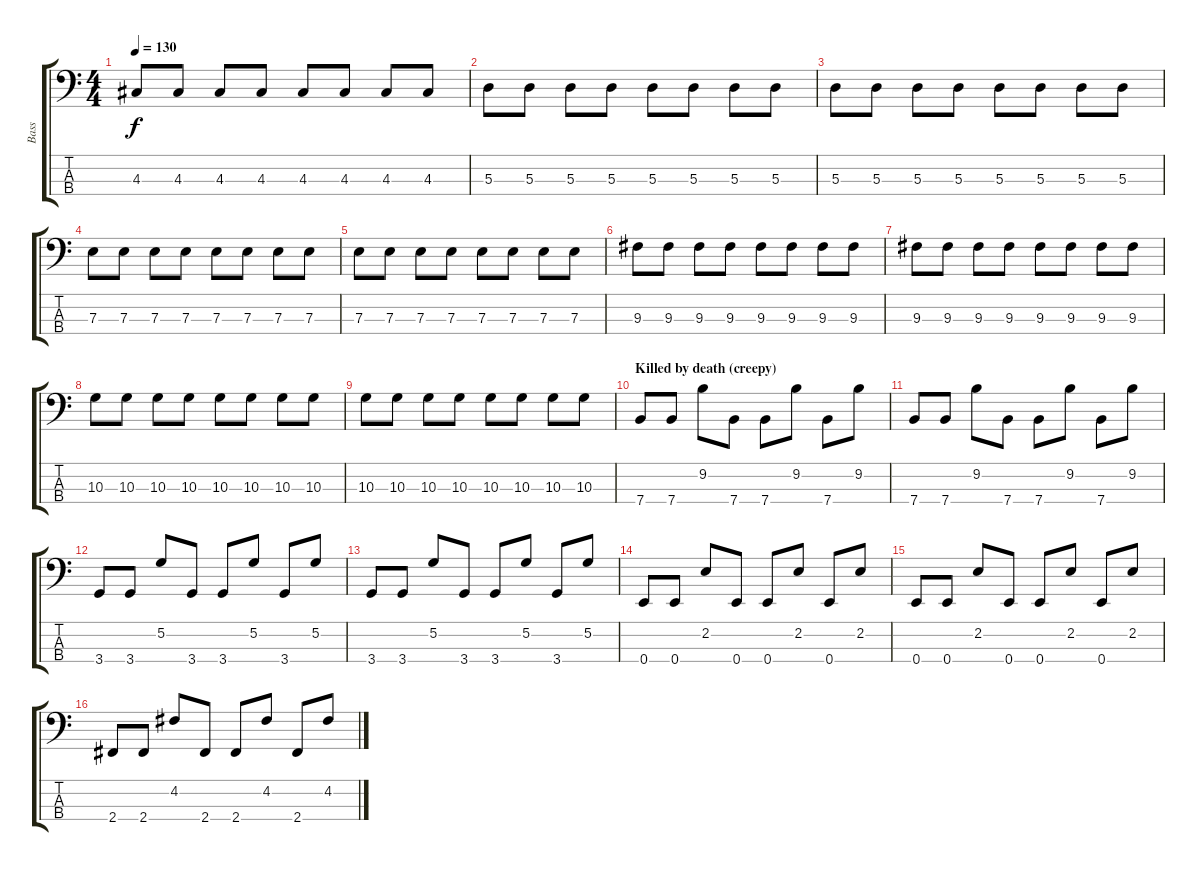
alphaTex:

\track ("Bass" "Bass") {instrument electricbassfinger}
\staff {score tabs}
\tuning (G2 D2 A1 E1) {hide}
\ts (4 4)
\tempo 130
\clef f4
\ks c
4.3.8{dy f} 4.3.8 4.3.8 4.3.8 4.3.8 4.3.8 4.3.8 4.3.8 |
5.3.8 5.3.8 5.3.8 5.3.8 5.3.8 5.3.8 5.3.8 5.3.8 |
5.3.8 5.3.8 5.3.8 5.3.8 5.3.8 5.3.8 5.3.8 5.3.8 |
7.3.8 7.3.8 7.3.8 7.3.8 7.3.8 7.3.8 7.3.8 7.3.8 |
7.3.8 7.3.8 7.3.8 7.3.8 7.3.8 7.3.8 7.3.8 7.3.8 |
9.3.8 9.3.8 9.3.8 9.3.8 9.3.8 9.3.8 9.3.8 9.3.8 |
9.3.8 9.3.8 9.3.8 9.3.8 9.3.8 9.3.8 9.3.8 9.3.8 |
10.3.8 10.3.8 10.3.8 10.3.8 10.3.8 10.3.8 10.3.8 10.3.8 |
10.3.8 10.3.8 10.3.8 10.3.8 10.3.8 10.3.8 10.3.8 10.3.8 |
\section ("" "Killed by death (creepy)")
7.4.8 7.4.8 9.2.8 7.4.8 7.4.8 9.2.8 7.4.8 9.2.8 |
7.4.8 7.4.8 9.2.8 7.4.8 7.4.8 9.2.8 7.4.8 9.2.8 |
3.4.8 3.4.8 5.2.8 3.4.8 3.4.8 5.2.8 3.4.8 5.2.8 |
3.4.8 3.4.8 5.2.8 3.4.8 3.4.8 5.2.8 3.4.8 5.2.8 |
0.4.8 0.4.8 2.2.8 0.4.8 0.4.8 2.2.8 0.4.8 2.2.8 |
0.4.8 0.4.8 2.2.8 0.4.8 0.4.8 2.2.8 0.4.8 2.2.8 |
2.4.8 2.4.8 4.2.8 2.4.8 2.4.8 4.2.8 2.4.8 4.2.8
